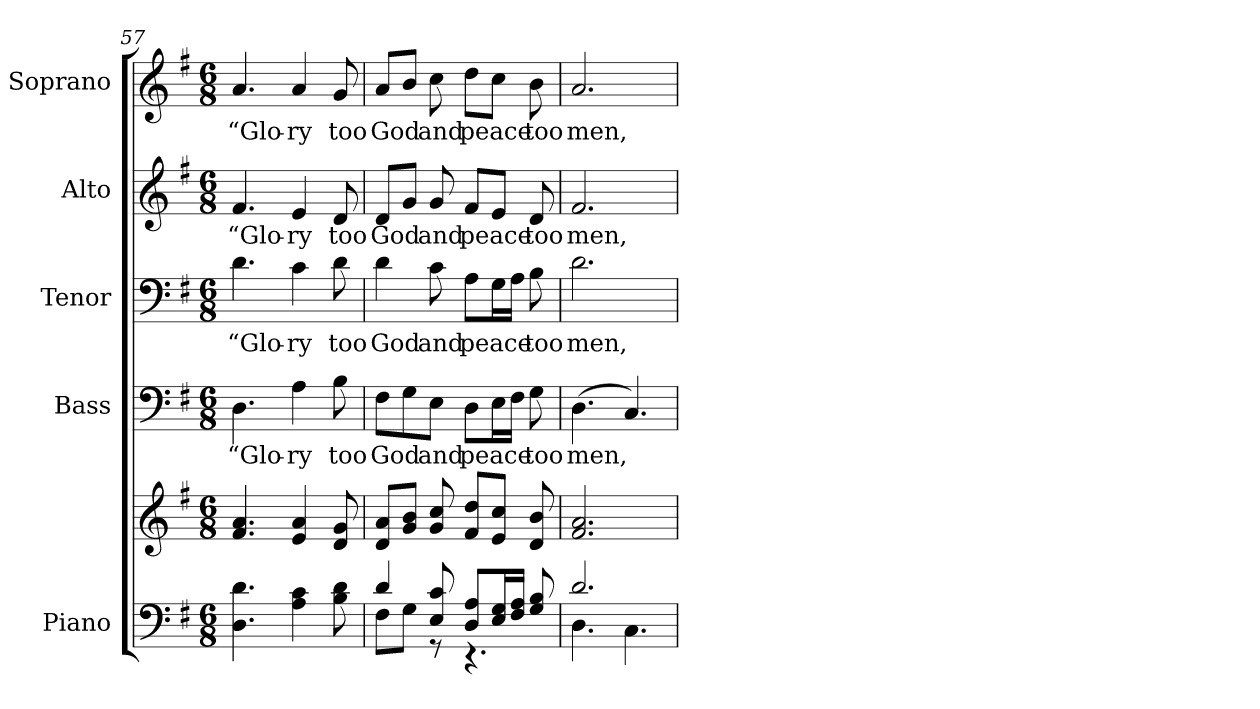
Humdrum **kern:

**kern	**kern	**kern	**text	**kern	**text	**kern	**text	**kern	**text
*part5	*part5	*part4	*part4	*part3	*part3	*part2	*part2	*part1	*part1
*staff6	*staff5	*staff4	*staff4	*staff3	*staff3	*staff2	*staff2	*staff1	*staff1
*I"Piano	*	*I"Bass	*	*I"Tenor	*	*I"Alto	*	*I"Soprano	*
*I'Pno.	*	*I'B.	*	*I'T.	*	*I'A.	*	*I'S.	*
!!LO:PB:g=z
*clefF4	*clefG2	*clefF4	*	*clefF4	*	*clefG2	*	*clefG2	*
*k[f#]	*k[f#]	*k[f#]	*	*k[f#]	*	*k[f#]	*	*k[f#]	*
*G:	*G:	*G:	*	*G:	*	*G:	*	*G:	*
*M6/8	*M6/8	*M6/8	*	*M6/8	*	*M6/8	*	*M6/8	*
=57	=57	=57	=57	=57	=57	=57	=57	=57	=57
!	!	!	!LO:LY:b:color=#000000	!	!	!	!	!	!
!	!	!	!	!	!LO:LY:b:color=#000000	!	!	!	!
!	!	!	!	!	!	!	!LO:LY:b:color=#000000	!	!
!	!	!	!	!	!	!	!	!	!LO:LY:b:color=#000000
4.Di\ 4.di	4.f#i/ 4.ai	4.Di\	“Glo-	4.di\	“Glo-	4.f#i/	“Glo-	4.ai/	“Glo-
!	!	!	!LO:LY:b:color=#000000	!	!	!	!	!	!
!	!	!	!	!	!LO:LY:b:color=#000000	!	!	!	!
!	!	!	!	!	!	!	!LO:LY:b:color=#000000	!	!
!	!	!	!	!	!	!	!	!	!LO:LY:b:color=#000000
4Ai\ 4ci	4ei/ 4ai	4Ai\	-ry	4ci\	-ry	4ei/	-ry	4ai/	-ry
!	!	!	!LO:LY:b:color=#000000	!	!	!	!	!	!
!	!	!	!	!	!LO:LY:b:color=#000000	!	!	!	!
!	!	!	!	!	!	!	!LO:LY:b:color=#000000	!	!
!	!	!	!	!	!	!	!	!	!LO:LY:b:color=#000000
8Bi\ 8di	8di/ 8gi	8Bi\	too	8di\	too	8di/	too	8gi/	too
=58	=58	=58	=58	=58	=58	=58	=58	=58	=58
*^	*	*	*	*	*	*	*	*	*
!	!	!	!	!LO:LY:b:color=#000000	!	!	!	!	!	!
!	!	!	!	!	!	!LO:LY:b:color=#000000	!	!	!	!
!	!	!	!	!	!	!	!	!LO:LY:b:color=#000000	!	!
!	!	!	!	!	!	!	!	!	!	!LO:LY:b:color=#000000
4di/	8F#i\L	8di/ 8aiL	8F#i\L	God	4di\	God	8di/L	God	8ai/L	God
.	8Gi\J	8gi/ 8biJ	8Gi\	.	.	.	8gi/J	.	8bi/J	.
!	!	!	!	!LO:LY:b:color=#000000	!	!	!	!	!	!
!	!	!	!	!	!	!LO:LY:b:color=#000000	!	!	!	!
!	!	!	!	!	!	!	!	!LO:LY:b:color=#000000	!	!
!	!	!	!	!	!	!	!	!	!	!LO:LY:b:color=#000000
8Ei/ 8ci	8r	8gi/ 8cci	8Ei\J	and	8ci\	and	8gi/	and	8cci\	and
!	!	!	!	!LO:LY:b:color=#000000	!	!	!	!	!	!
!	!	!	!	!	!	!LO:LY:b:color=#000000	!	!	!	!
!	!	!	!	!	!	!	!	!LO:LY:b:color=#000000	!	!
!	!	!	!	!	!	!	!	!	!	!LO:LY:b:color=#000000
8Di/ 8AiL	4.r	8f#i/ 8ddiL	8Di\L	peace	8Ai\L	peace	8f#i/L	peace	8ddi\L	peace
16Ei/ 16GiL	.	8ei/ 8cciJ	16Ei\L	.	16Gi\L	.	8ei/J	.	8cci\J	.
16F#i/ 16AiJJ	.	.	16F#i\JJ	.	16Ai\JJ	.	.	.	.	.
!	!	!	!	!LO:LY:b:color=#000000	!	!	!	!	!	!
!	!	!	!	!	!	!LO:LY:b:color=#000000	!	!	!	!
!	!	!	!	!	!	!	!	!LO:LY:b:color=#000000	!	!
!	!	!	!	!	!	!	!	!	!	!LO:LY:b:color=#000000
8Gi/ 8Bi	.	8di/ 8bi	8Gi\	too	8Bi\	too	8di/	too	8bi\	too
!!LO:PB:g=z
=59	=59	=59	=59	=59	=59	=59	=59	=59	=59	=59
!	!	!	!	!LO:LY:b:color=#000000	!	!	!	!	!	!
!	!	!	!	!	!	!LO:LY:b:color=#000000	!	!	!	!
!	!	!	!	!	!	!	!	!LO:LY:b:color=#000000	!	!
!	!	!	!	!	!	!	!	!	!	!LO:LY:b:color=#000000
2.di/	4.Di\	2.f#i/ 2.ai	(4.Di\	men,	2.di\	men,	2.f#i/	men,	2.ai/	men,
.	4.Ci\	.	4.Ci/)	.	.	.	.	.	.	.
*v	*v	*	*	*	*	*	*	*	*	*
=	=	=	=	=	=	=	=	=	=
*-	*-	*-	*-	*-	*-	*-	*-	*-	*-
